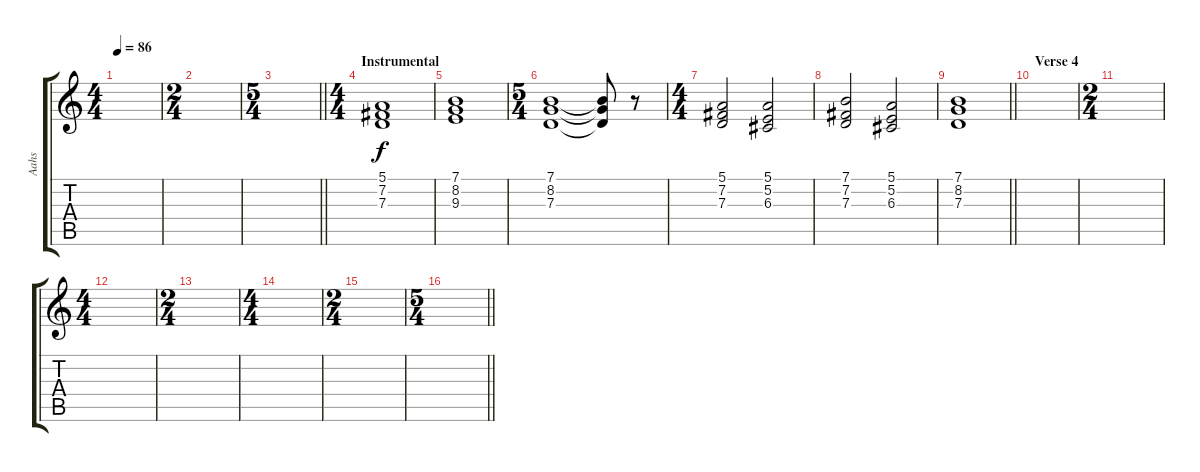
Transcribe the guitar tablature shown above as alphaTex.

\track ("Aahs" "Aahs") {instrument choiraahs}
\staff {score tabs}
\tuning (E4 B3 G3 D3 A2 E2) {hide}
\ts (4 4)
\tempo 86
\clef g2
\ks c
|
\ts (2 4)
|
\ts (5 4)
\barLineRight lightlight
|
\ts (4 4)
\section ("" "Instrumental")
(5.1 7.2 7.3).1 |
(7.1 8.2 9.3).1 |
\ts (5 4)
(7.1 8.2 7.3).1 (7.1{t} 8.2{t} 7.3{t}).8 r.8 |
\ts (4 4)
(5.1 7.2 7.3).2 (5.1 5.2 6.3).2 |
(7.1 7.2 7.3).2 (5.1 5.2 6.3).2 |
\barLineRight lightlight
(7.1 8.2 7.3).1 |
\section ("" "Verse 4")
|
\ts (2 4)
|
\ts (4 4)
|
\ts (2 4)
|
\ts (4 4)
|
\ts (2 4)
|
\ts (5 4)
\barLineRight lightlight
